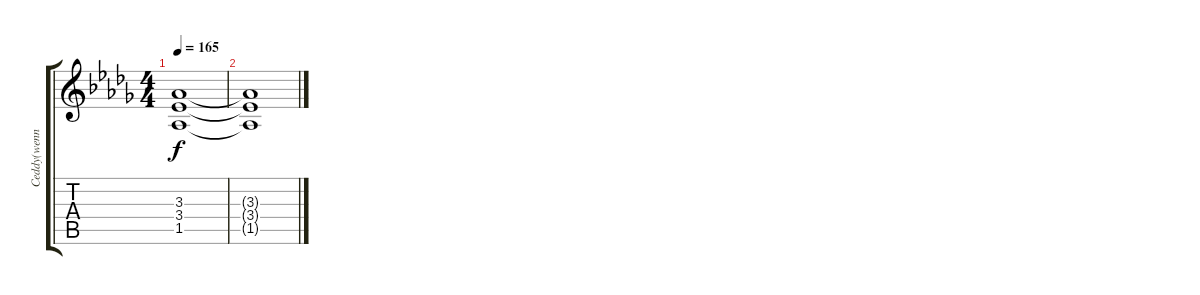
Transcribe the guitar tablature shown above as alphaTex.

\track ("Ceddy(wenn er endlich spielen kann^^)" "Ceddy(wenn") {instrument distortionguitar}
\staff {score tabs}
\tuning (D4 A3 F3 C3 G2 D2) {hide}
\ts (4 4)
\tempo 165
\clef g2
\ks db
(3.3 3.4 1.5).1{dy f} |
(3.3{t} 3.4{t} 1.5{t}).1
